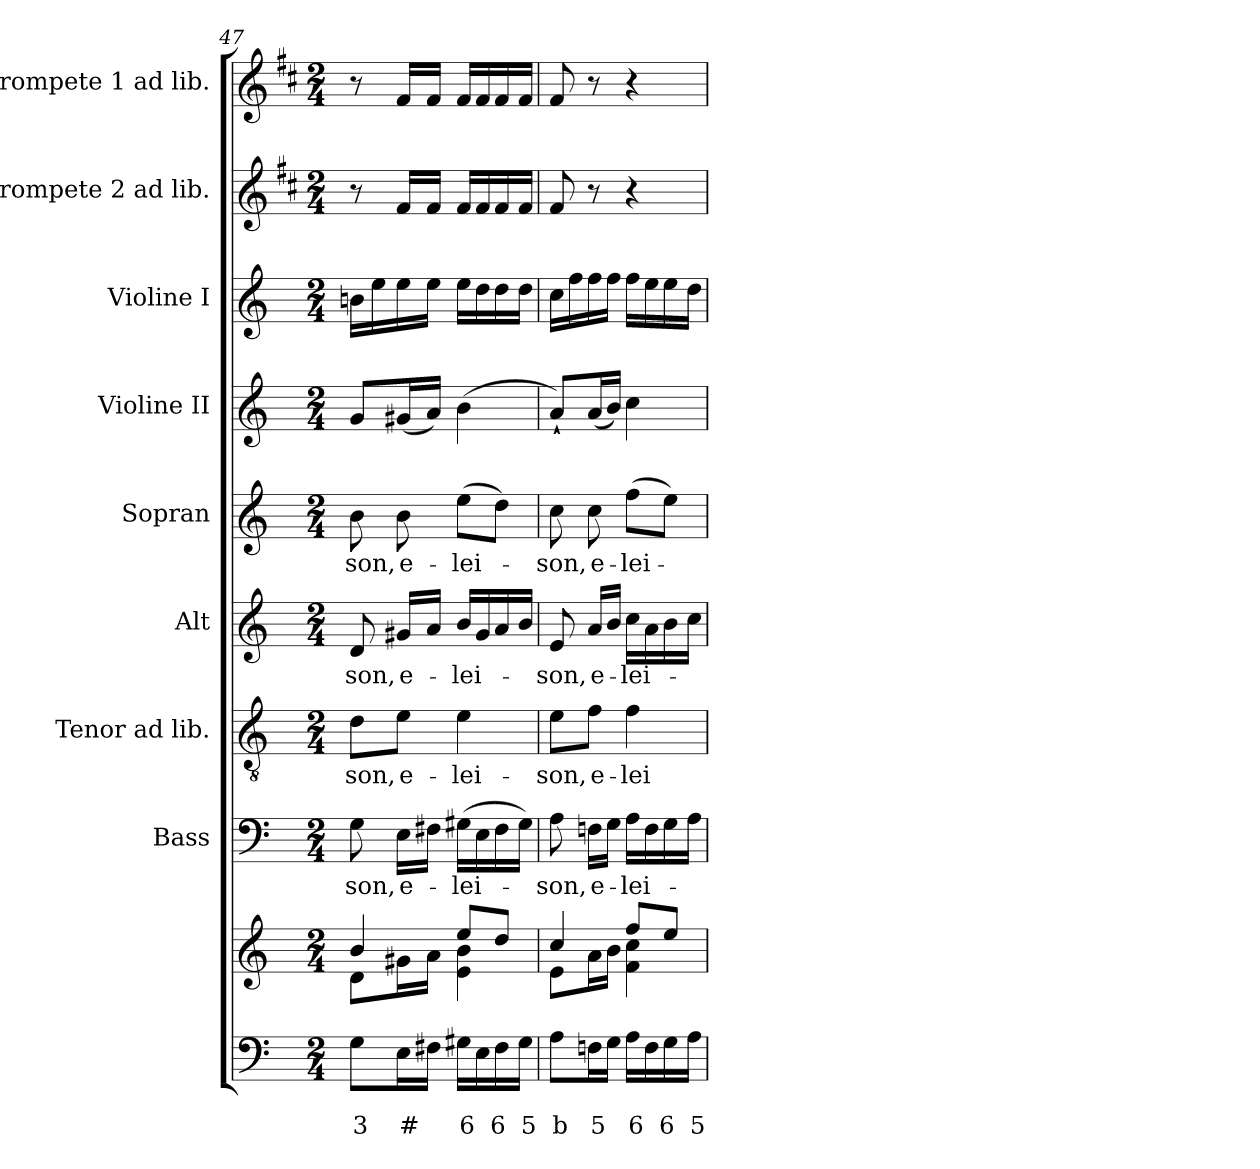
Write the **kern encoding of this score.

**kern	**text	**text	**kern	**kern	**text	**kern	**text	**kern	**text	**kern	**text	**kern	**kern	**kern	**kern
*part9	*part9	*part9	*part9	*part8	*part8	*part7	*part7	*part6	*part6	*part5	*part5	*part4	*part3	*part2	*part1
*staff10	*staff10	*staff10	*staff9	*staff8	*staff8	*staff7	*staff7	*staff6	*staff6	*staff5	*staff5	*staff4	*staff3	*staff2	*staff1
*	*	*	*	*I"Bass	*	*I"Tenor ad lib.	*	*I"Alt	*	*I"Sopran	*	*I"Violine II	*I"Violine I	*I"Trompete 2 ad lib.	*I"Trompete 1 ad lib.
*	*	*	*	*I'B.	*	*I'T.	*	*I'A.	*	*I'S.	*	*I'Vl. II	*I'Vl. I	*I'Trp. 2	*I'Trp. 1
*clefF4	*	*	*clefG2	*clefF4	*	*clefGv2	*	*clefG2	*	*clefG2	*	*clefG2	*clefG2	*clefG2	*clefG2
*	*	*	*	*	*	*	*	*	*	*	*	*	*	*ITrd1c2	*ITrd1c2
*k[]	*	*	*k[]	*k[]	*	*k[]	*	*k[]	*	*k[]	*	*k[]	*k[]	*k[]	*k[]
*C:	*	*	*C:	*C:	*	*C:	*	*C:	*	*C:	*	*C:	*C:	*C:	*C:
*M2/4	*	*	*M2/4	*M2/4	*	*M2/4	*	*M2/4	*	*M2/4	*	*M2/4	*M2/4	*M2/4	*M2/4
=47	=47	=47	=47	=47	=47	=47	=47	=47	=47	=47	=47	=47	=47	=47	=47
!	!	!LO:LY:b	!	!	!LO:LY:b	!	!LO:LY:b	!	!LO:LY:b	!	!LO:LY:b	!	!	!	!
*	*	*	*^	*	*	*	*	*	*	*	*	*	*	*	*
8G\L	.	3	4b/	8d\L	8G\	-son,	8d\L	-son,	8d/	-son,	8b\	-son,	8g/L	16bn\LL	8r	8r
.	.	.	.	.	.	.	.	.	.	.	.	.	.	16ee\	.	.
!	!	!LO:LY:b	!	!	!	!LO:LY:b	!	!LO:LY:b	!	!LO:LY:b	!	!LO:LY:b	!	!	!	!
16E\L	.	#	.	16g#X\L	16E\LL	e-	8e\J	e-	16g#X/LL	e-	8b\	e-	(<16g#X/L	16ee\	16e/LL	16e/LL
16F#X\JJ	.	.	.	16a\JJ	16F#X\JJ	.	.	.	16a/JJ	.	.	.	16a/JJ)	16ee\JJ	16e/JJ	16e/JJ
!	!	!LO:LY:b	!	!	!	!LO:LY:b	!	!LO:LY:b	!	!LO:LY:b	!	!LO:LY:b	!	!	!	!
16G#X\LL	.	6	8ee/L	4e\ 4b\	(>16G#X\LL	-lei-	4e\	-lei-	16b/LL	-lei-	(>8ee\L	-lei-	(>4b\	16ee\LL	16e/LL	16e/LL
16E\	.	.	.	.	16E\	.	.	.	16g#/	.	.	.	.	16dd\	16e/	16e/
!	!	!LO:LY:b	!	!	!	!	!	!	!	!	!	!	!	!	!	!
16F#\	.	6	8dd/J	.	16F#\	.	.	.	16a/	.	8dd\J)	.	.	16dd\	16e/	16e/
!	!	!LO:LY:b	!	!	!	!	!	!	!	!	!	!	!	!	!	!
16G#\JJ	.	5	.	.	16G#\JJ)	.	.	.	16b/JJ	.	.	.	.	16dd\JJ	16e/JJ	16e/JJ
!!LO:LB:g=z
=48	=48	=48	=48	=48	=48	=48	=48	=48	=48	=48	=48	=48	=48	=48	=48	=48
!	!	!LO:LY:b	!	!	!	!LO:LY:b	!	!LO:LY:b	!	!LO:LY:b	!	!LO:LY:b	!	!	!	!
8A\L	.	b	4cc/	8e\L	8A\	-son,	8e\L	-son,	8e/	-son,	8cc\	-son,	8a`</L)	16cc\LL	8e/	8e/
.	.	.	.	.	.	.	.	.	.	.	.	.	.	16ff\	.	.
!	!	!LO:LY:b	!	!	!	!LO:LY:b	!	!LO:LY:b	!	!LO:LY:b	!	!LO:LY:b	!	!	!	!
16Fn\L	.	5	.	16a\L	16Fn\LL	e-	8f\J	e-	16a/LL	e-	8cc\	e-	(<16a/L	16ff\	8r	8r
16G\JJ	.	.	.	16b\JJ	16G\JJ	.	.	.	16b/JJ	.	.	.	16b/JJ)	16ff\JJ	.	.
!	!	!LO:LY:b	!	!	!	!LO:LY:b	!	!LO:LY:b	!	!LO:LY:b	!	!LO:LY:b	!	!	!	!
16A\LL	.	6	8ff/L	4f\ 4cc\	16A\LL	-lei-	4f\	-lei-	16cc\LL	-lei-	(>8ff\L	-lei-	4cc\	16ff\LL	4r	4r
16F\	.	.	.	.	16F\	.	.	.	16a\	.	.	.	.	16ee\	.	.
!	!	!LO:LY:b	!	!	!	!	!	!	!	!	!	!	!	!	!	!
16G\	.	6	8ee/J	.	16G\	.	.	.	16b\	.	8ee\J)	.	.	16ee\	.	.
!	!	!LO:LY:b	!	!	!	!	!	!	!	!	!	!	!	!	!	!
16A\JJ	.	5	.	.	16A\JJ	.	.	.	16cc\JJ	.	.	.	.	16dd\JJ	.	.
*	*	*	*v	*v	*	*	*	*	*	*	*	*	*	*	*	*
=	=	=	=	=	=	=	=	=	=	=	=	=	=	=	=
*-	*-	*-	*-	*-	*-	*-	*-	*-	*-	*-	*-	*-	*-	*-	*-
